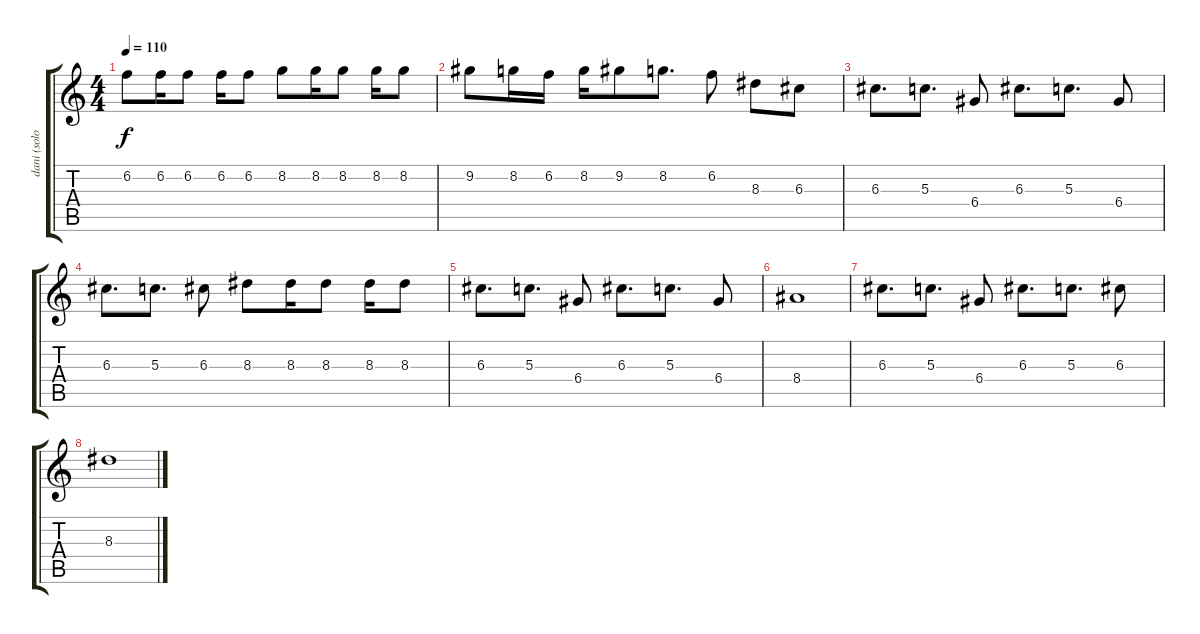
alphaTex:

\track ("dani (solo)" "dani (solo") {instrument overdrivenguitar}
\staff {score tabs}
\tuning (E4 B3 G3 D3 A2 E2) {hide}
\ts (4 4)
\tempo 110
\clef g2
\ks c
6.2.8{dy f} 6.2.16 6.2.8 6.2.16 6.2.8 8.2.8 8.2.16 8.2.8 8.2.16 8.2.8 |
9.2.8 8.2.16 6.2.16 8.2.16 9.2.8 8.2.8{d} 6.2.8 8.3.8 6.3.8 |
6.3.8{d} 5.3.8{d} 6.4.8 6.3.8{d} 5.3.8{d} 6.4.8 |
6.3.8{d} 5.3.8{d} 6.3.8 8.3.8 8.3.16 8.3.8 8.3.16 8.3.8 |
6.3.8{d} 5.3.8{d} 6.4.8 6.3.8{d} 5.3.8{d} 6.4.8 |
8.4.1 |
6.3.8{d} 5.3.8{d} 6.4.8 6.3.8{d} 5.3.8{d} 6.3.8 |
8.3.1
